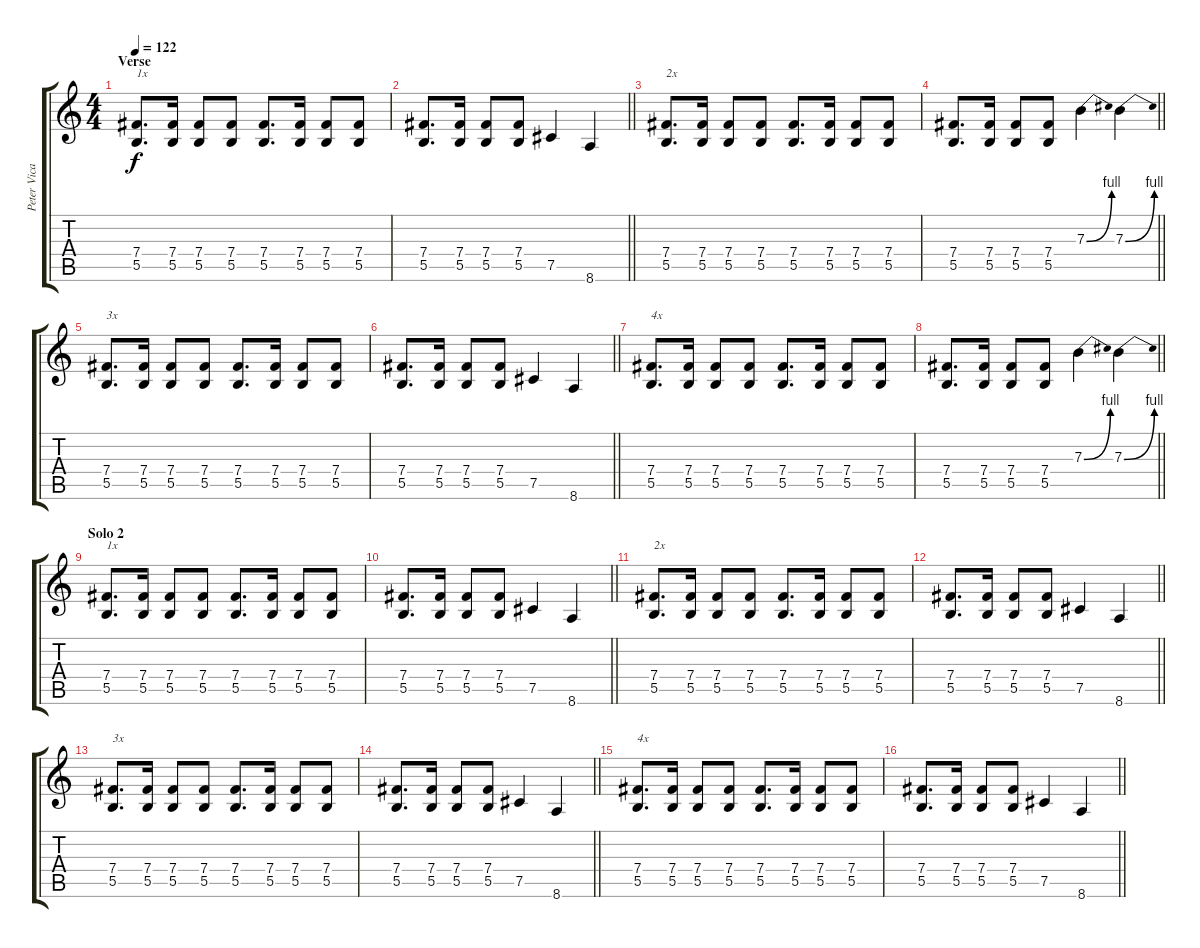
\track ("Peter Vicar" "Peter Vica") {instrument distortionguitar}
\staff {score tabs}
\tuning (Db4 Ab3 E3 B2 Gb2 Db2) {hide}
\ts (4 4)
\section ("" "Verse")
\tempo 122
\clef g2
\ks c
(7.4 5.5).8{d txt "1x" dy f} (7.4 5.5).16 (7.4 5.5).8 (7.4 5.5).8 (7.4 5.5).8{d} (7.4 5.5).16 (7.4 5.5).8 (7.4 5.5).8 |
\barLineRight lightlight
(7.4 5.5).8{d} (7.4 5.5).16 (7.4 5.5).8 (7.4 5.5).8 7.5.4 8.6.4 |
(7.4 5.5).8{d txt "2x"} (7.4 5.5).16 (7.4 5.5).8 (7.4 5.5).8 (7.4 5.5).8{d} (7.4 5.5).16 (7.4 5.5).8 (7.4 5.5).8 |
\barLineRight lightlight
(7.4 5.5).8{d} (7.4 5.5).16 (7.4 5.5).8 (7.4 5.5).8 7.3{be (bend 0 0 60 4)}.4 7.3{be (bend 0 0 60 4)}.4 |
(7.4 5.5).8{d txt "3x"} (7.4 5.5).16 (7.4 5.5).8 (7.4 5.5).8 (7.4 5.5).8{d} (7.4 5.5).16 (7.4 5.5).8 (7.4 5.5).8 |
\barLineRight lightlight
(7.4 5.5).8{d} (7.4 5.5).16 (7.4 5.5).8 (7.4 5.5).8 7.5.4 8.6.4 |
(7.4 5.5).8{d txt "4x"} (7.4 5.5).16 (7.4 5.5).8 (7.4 5.5).8 (7.4 5.5).8{d} (7.4 5.5).16 (7.4 5.5).8 (7.4 5.5).8 |
\barLineRight lightlight
(7.4 5.5).8{d} (7.4 5.5).16 (7.4 5.5).8 (7.4 5.5).8 7.3{be (bend 0 0 60 4)}.4 7.3{be (bend 0 0 60 4)}.4 |
\section ("" "Solo 2")
(7.4 5.5).8{d txt "1x"} (7.4 5.5).16 (7.4 5.5).8 (7.4 5.5).8 (7.4 5.5).8{d} (7.4 5.5).16 (7.4 5.5).8 (7.4 5.5).8 |
\barLineRight lightlight
(7.4 5.5).8{d} (7.4 5.5).16 (7.4 5.5).8 (7.4 5.5).8 7.5.4 8.6.4 |
(7.4 5.5).8{d txt "2x"} (7.4 5.5).16 (7.4 5.5).8 (7.4 5.5).8 (7.4 5.5).8{d} (7.4 5.5).16 (7.4 5.5).8 (7.4 5.5).8 |
\barLineRight lightlight
(7.4 5.5).8{d} (7.4 5.5).16 (7.4 5.5).8 (7.4 5.5).8 7.5.4 8.6.4 |
(7.4 5.5).8{d txt "3x"} (7.4 5.5).16 (7.4 5.5).8 (7.4 5.5).8 (7.4 5.5).8{d} (7.4 5.5).16 (7.4 5.5).8 (7.4 5.5).8 |
\barLineRight lightlight
(7.4 5.5).8{d} (7.4 5.5).16 (7.4 5.5).8 (7.4 5.5).8 7.5.4 8.6.4 |
(7.4 5.5).8{d txt "4x"} (7.4 5.5).16 (7.4 5.5).8 (7.4 5.5).8 (7.4 5.5).8{d} (7.4 5.5).16 (7.4 5.5).8 (7.4 5.5).8 |
\barLineRight lightlight
(7.4 5.5).8{d} (7.4 5.5).16 (7.4 5.5).8 (7.4 5.5).8 7.5.4 8.6.4
